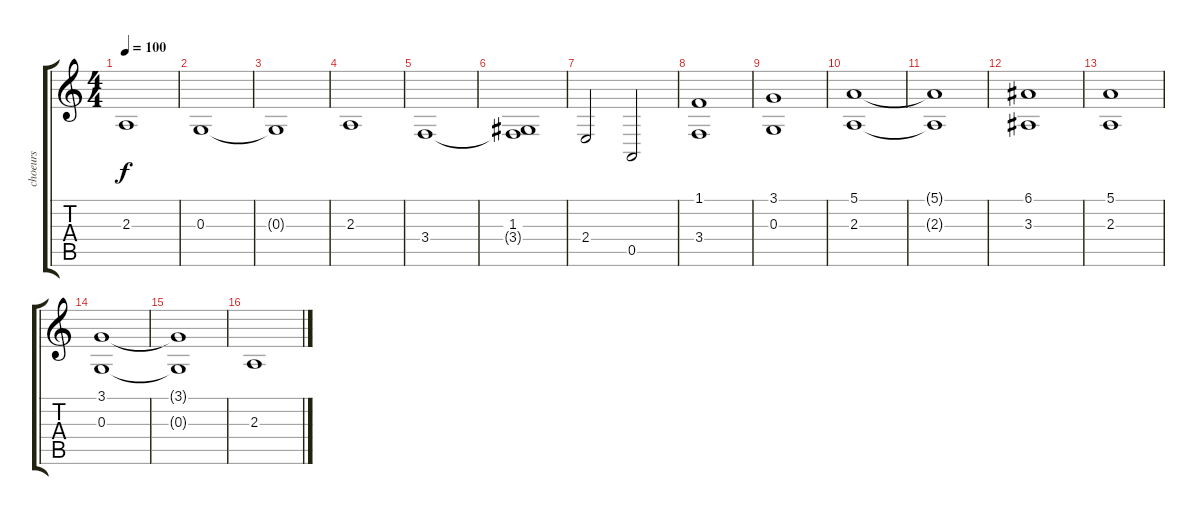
\track ("choeurs" "choeurs") {instrument choiraahs}
\staff {score tabs}
\tuning (E4 B3 G3 D3 A2 E2) {hide}
\ts (4 4)
\tempo 100
\clef g2
\ks c
2.3.1{dy f} |
0.3.1 |
0.3{t}.1 |
2.3.1 |
3.4.1 |
(1.3 3.4{t}).1 |
2.4.2 0.5.2 |
(1.1 3.4).1 |
(3.1 0.3).1 |
(5.1 2.3).1 |
(5.1{t} 2.3{t}).1 |
(6.1 3.3).1 |
(5.1 2.3).1 |
(3.1 0.3).1 |
(3.1{t} 0.3{t}).1 |
2.3.1
